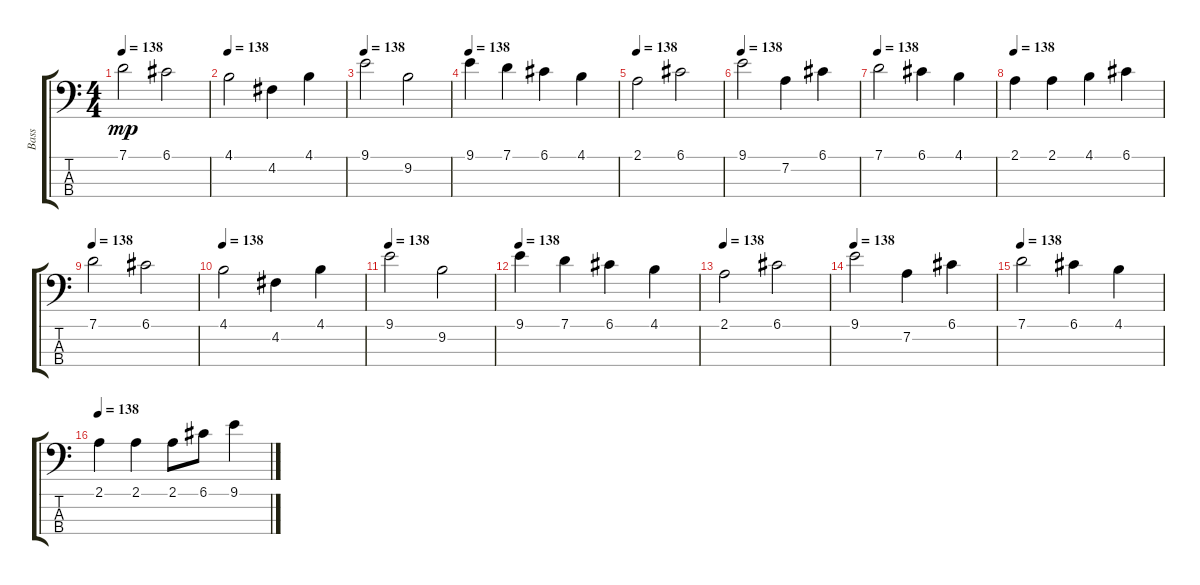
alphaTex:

\track ("Bass" "Bass") {instrument electricbasspick}
\staff {score tabs}
\tuning (G2 D2 A1 E1) {hide}
\ts (4 4)
\tempo 138
\clef f4
\ks c
7.1.2{dy mp} 6.1.2 |
\tempo 138
4.1.2 4.2.4 4.1.4 |
\tempo 138
9.1.2 9.2.2 |
\tempo 138
9.1.4 7.1.4 6.1.4 4.1.4 |
\tempo 138
2.1.2 6.1.2 |
\tempo 138
9.1.2 7.2.4 6.1.4 |
\tempo 138
7.1.2 6.1.4 4.1.4 |
\tempo 138
2.1.4 2.1.4 4.1.4 6.1.4 |
\tempo 138
7.1.2 6.1.2 |
\tempo 138
4.1.2 4.2.4 4.1.4 |
\tempo 138
9.1.2 9.2.2 |
\tempo 138
9.1.4 7.1.4 6.1.4 4.1.4 |
\tempo 138
2.1.2 6.1.2 |
\tempo 138
9.1.2 7.2.4 6.1.4 |
\tempo 138
7.1.2 6.1.4 4.1.4 |
\tempo 138
2.1.4 2.1.4 2.1.8 6.1.8 9.1.4
